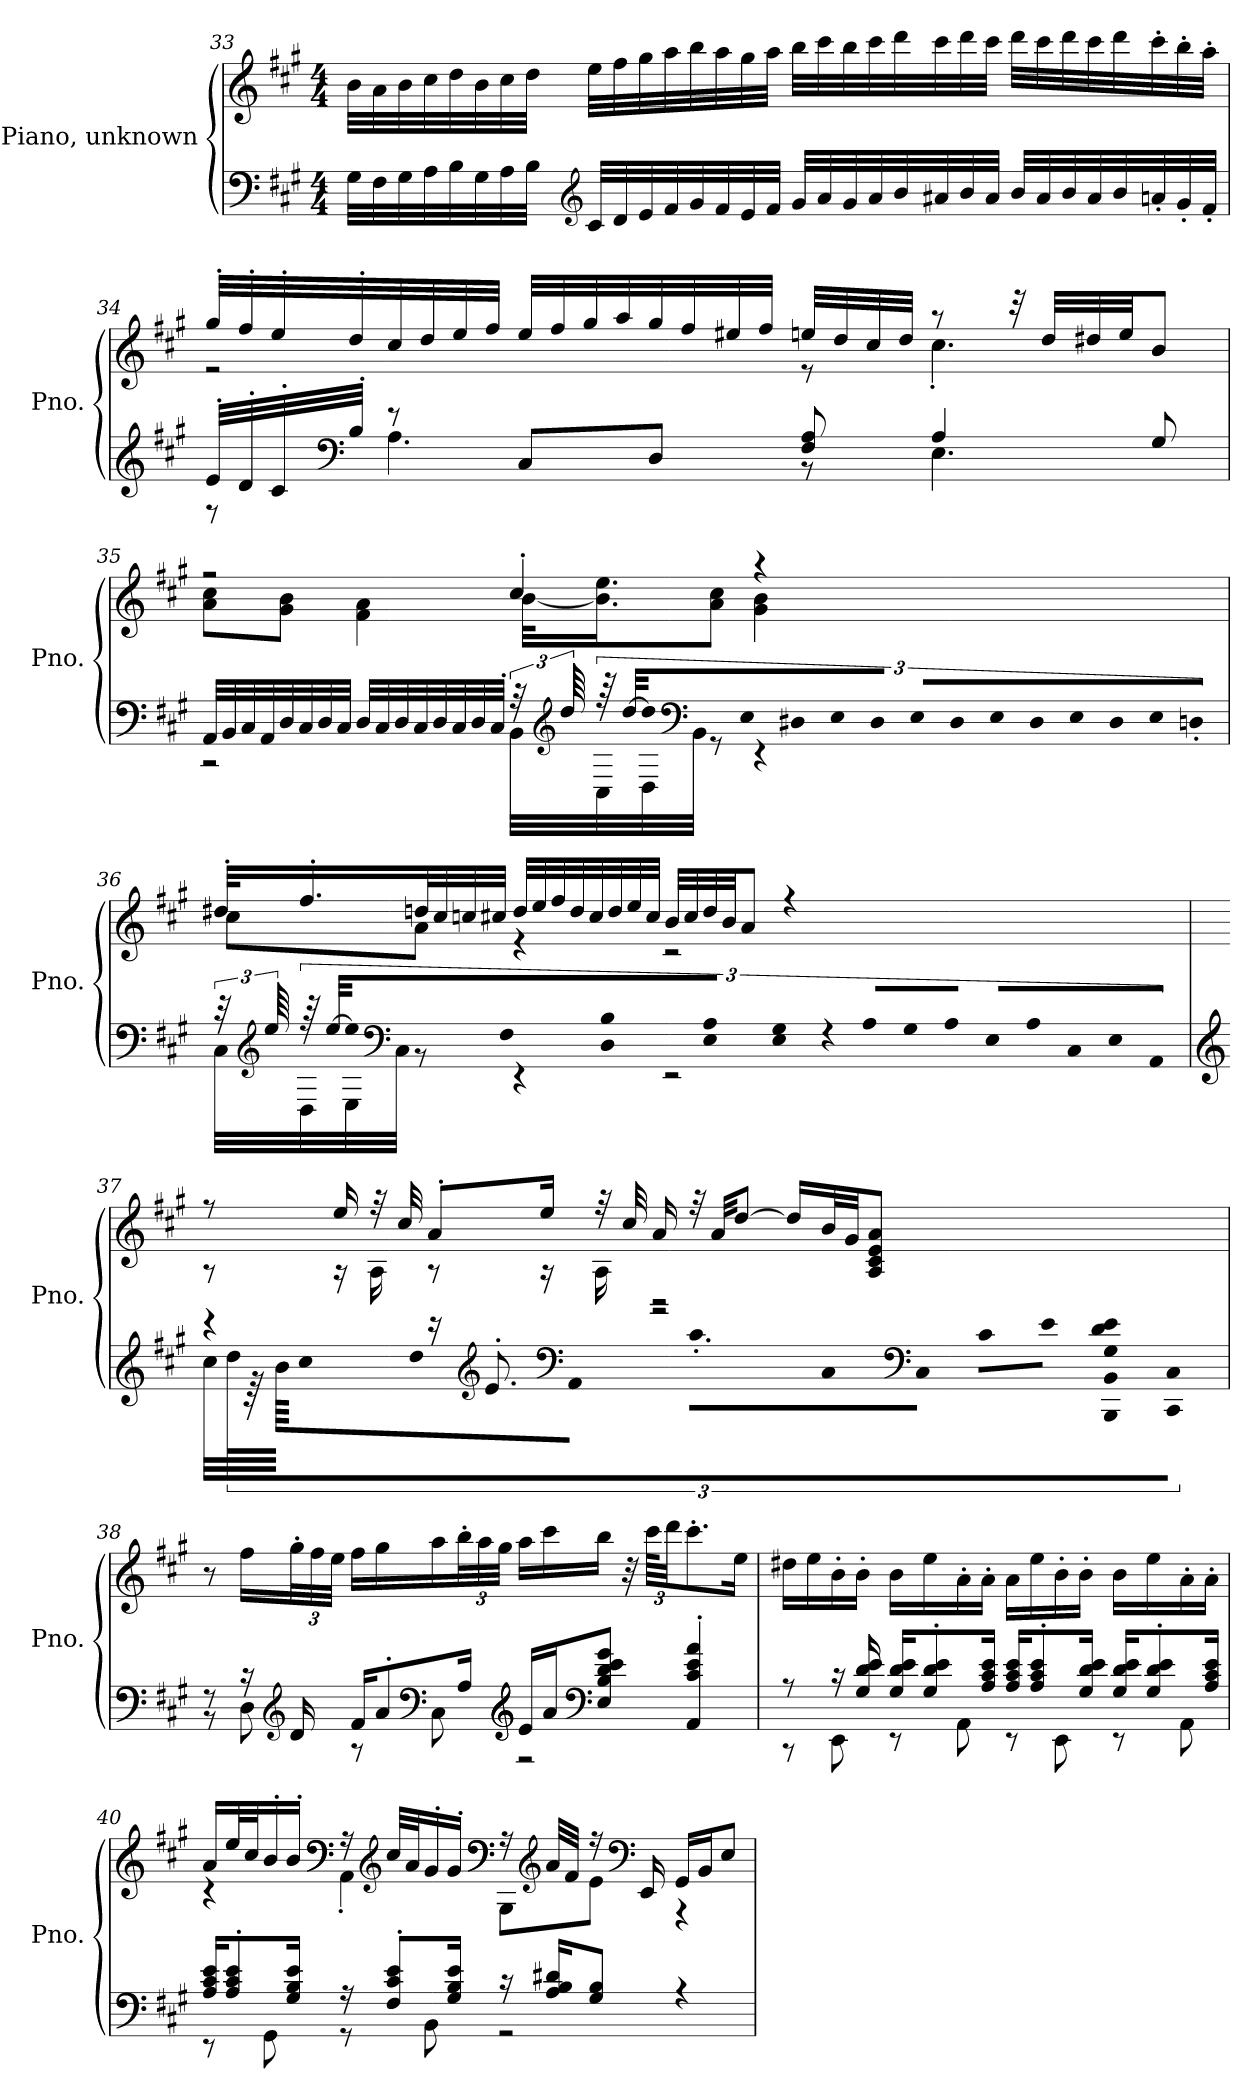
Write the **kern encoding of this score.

**kern	**kern
*part1	*part1
*staff2	*staff1
*I"Piano, unknown	*
*I'Pno.	*
!!LO:LB:g=z
*clefF4	*clefG2
*k[f#c#g#]	*k[f#c#g#]
*M4/4	*M4/4
=33	=33
32G#\LLL	32b\LLL
32F#\	32a\
32G#\	32b\
32A\	32cc#\
32B\	32dd\
32G#\	32b\
32A\	32cc#\
32B\JJJ	32dd\JJJ
*clefG2	*
32c#/LLL	32ee\LLL
32d/	32ff#\
32e/	32gg#\
32f#/	32aa\
32g#/	32bb\
32f#/	32aa\
32e/	32gg#\
32f#/JJJ	32aa\JJJ
32g#/LLL	32bb\LLL
32a/	32ccc#\
32g#/	32bb\
32a/	32ccc#\
32b/	32ddd\
32a#X/	32ccc#\
32b/	32ddd\
32a#/JJJ	32ccc#\JJJ
32b/LLL	32ddd\LLL
32a#/	32ccc#\
32b/	32ddd\
32a#/	32ccc#\
32b/	32ddd\
32an'/	32ccc#'\
32g#'/	32bb'\
32f#'/JJJ	32aa'\JJJ
!!LO:LB:g=z
=34	=34
*^	*^
32e'/LLL	8r	32gg#'/LLL	2r
32d'/	.	32ff#'/	.
32c#'/	.	32ee'/	.
*clefF4	*	*	*
32B'/JJJ	.	32dd'/	.
8r	4.A\	32cc#/	.
.	.	32dd/	.
.	.	32ee/	.
.	.	32ff#/JJJ	.
8C#/L	.	32ee/LLL	.
.	.	32ff#/	.
.	.	32gg#/	.
.	.	32aa/	.
8D/J	.	32gg#/	.
.	.	32ff#/	.
.	.	32ee#X/	.
.	.	32ff#/JJJ	.
8F#/ 8A/	8r	32een/LLL	8r
.	.	32dd/	.
.	.	32cc#/	.
.	.	32dd/JJJ	.
4A/	4.E\	8r	4.cc#'\
.	.	32r	.
.	.	32dd/LLL	.
.	.	32dd#X/	.
.	.	32ee/JJ	.
8G#/	.	8b/J	.
!!LO:LB:g=z	!!
=35	=35	=35	=35
32AA/LLL	2r	2r	8a\ 8cc#\L
32BB/	.	.	.
32C#/	.	.	.
32AA/	.	.	.
32D/	.	.	8g#\ 8b\J
32C#/	.	.	.
32D/	.	.	.
32C#/JJJ	.	.	.
32D/LLL	.	.	4f#\ 4a\
32C#/	.	.	.
32D/	.	.	.
32C#/	.	.	.
32D/	.	.	.
32C#/	.	.	.
32D/	.	.	.
32C#'/JJJ	.	.	.
48r	32BB\LLL	4cc#'/	[32b\KLL
*clefG2	*	*	*
96dd/	.	.	.
96r	32C#\	.	16.b\] 16.ee\J
[48dd/KLL	.	.	.
16dd/]	32D\	.	.
*clefF4	*	*	*
.	32BB\JJJ	.	.
32E/L	8r	.	8a\ 8cc#\J
32D#X/	.	.	.
32E/	.	.	.
32D#/JJJ	.	.	.
32E/LLL	4r	4r	4g#\ 4b\
32D#/	.	.	.
32E/	.	.	.
32D#/	.	.	.
32E/	.	.	.
32D#/	.	.	.
32E/	.	.	.
32Dn'/JJJ	.	.	.
!!LO:LB:g=z	!!
=36	=36	=36	=36
48r	32C#\LLL	32dd#X'/KLL	8cc#\L
*clefG2	*	*	*
96ee/	.	.	.
96r	32D\	16.ff#'/	.
[48ee/KLL	.	.	.
16ee/J]	32E\	.	.
*clefF4	*	*	*
.	32C#\JJJ	.	.
8F#/	8r	32ddn/L	8a\J
.	.	32cc#/	.
.	.	32ccn/	.
.	.	32cc#X/JJJ	.
8D/ 8B/	4r	32dd/LLL	4r
.	.	32ee/	.
.	.	32ff#/	.
.	.	32dd/	.
8E/ 8A/J	.	32cc#/	.
.	.	32dd/	.
.	.	32ee/	.
.	.	32cc#/JJJ	.
8E/ 8G#/	2r	32b/LLL	2r
.	.	32cc#/	.
.	.	32dd/	.
.	.	32b/JJ	.
32r	.	8a/J	.
32A/LLL	.	.	.
32G#/	.	.	.
32A/JJJ	.	.	.
32E/LLL	.	4r	.
32A/	.	.	.
32C#/	.	.	.
32E/JJ	.	.	.
8AA/J	.	.	.
!!LO:PB:g=z	!!
=37	=37	=37	=37
*clefG2	*	*	*
4r	32cc#\LLL	8r	8r
.	96dd\JJJk	.	.
.	96r	.	.
.	96b\KLLL	.	.
.	32cc#\	.	.
.	32dd\JJ	.	.
*clefF4	*	*	*
.	8AA\J	16ee/	16r
.	.	32r	16A\
.	.	32cc#/	.
16r	16.c#'\LL	8a'/L	8r
*clefG2	*	*	*
8.e'/	.	.	.
.	32a\JK	.	.
*clefF4	*	*	*
.	8C#\J	16ee/Jk	16r
.	.	32r	16A\
.	.	32cc#/	.
2r	16c#\LL	16a/	2r
.	16e\JJ	32r	.
.	.	32a/KKL	.
.	4BBB\ 4BB\ 4G#\ 4d\ 4e\	[8dd/J	.
.	.	16dd/LL]	.
.	.	32b/L	.
.	.	32g#/JJ	.
.	8CC#\ 8C#\	8A/ 8c#/ 8e/ 8a/J	.
*	*	*v	*v
!!LO:LB:g=z
=38	=38	=38
8r	8r	8r
16r	8D\	16ff#\LL
*clefG2	*	*
*	*	*Xbrackettup
16d/	.	48gg#'\L
.	.	48ff#\
.	.	48ee\JJJ
16f#/KL	8r	16ff#\LL
8a'/	.	16gg#\
*clefF4	*	*
.	8C#\	16aa\
16A/Jk	.	48bb'\L
.	.	48aa\
.	.	48gg#\JJJ
*clefG2	*	*
16e/LL	2r	16aa\LL
16a/J	.	16ccc#\
*clefF4	*	*
8E/ 8B/ 8d/ 8e/ 8g#/J	.	16bb\JJ
.	.	32r
.	.	96ccc#\KLLL
.	.	48ddd\JJ
4AA/' 4c#/' 4e/' 4a/'	.	8.ccc#'\
.	.	16ee\Jk
!!LO:LB:g=z
=39	=39	=39
8r	8r	16dd#X\LL
.	.	16ee\
16r	8EE\	16b'\
16G#/ 16d/ 16e/	.	16b'\JJ
16G#/ 16d/ 16e/KL	8r	16b\LL
8G#/' 8d/' 8e/'	.	16ee\
.	8AA\	16a'\
16A/ 16c#/ 16e/Jk	.	16a'\JJ
16A/ 16c#/ 16e/KL	8r	16a\LL
8A/' 8c#/' 8e/'	.	16ee\
.	8EE\	16b'\
16G#/ 16d/ 16e/Jk	.	16b'\JJ
16G#/ 16d/ 16e/KL	8r	16b\LL
8G#/' 8d/' 8e/'	.	16ee\
.	8AA\	16a'\
16A/ 16c#/ 16e/Jk	.	16a'\JJ
!!LO:LB:g=z
=40	=40	=40
*	*	*^
16A/ 16c#/ 16e/KL	8r	16a/LL	4r
8A/' 8c#/' 8e/'	.	32ee/L	.
.	.	32cc#/J	.
.	8GG#\	16b'/	.
16G#/ 16B/ 16e/Jk	.	16b'/JJ	.
*	*	*clefF4	*
16r	8r	16r	4AA'\
*	*	*clefG2	*
8F#/' 8c#/' 8e/'L	.	32cc#/LLL	.
.	.	32a/J	.
.	8BB\	16g#'/	.
16G#/ 16B/ 16e/Jk	.	16g#'/JJ	.
*	*	*clefF4	*
16r	2r	16r	8BBB\L
*	*	*clefG2	*
16A/ 16B/ 16d#X/KL	.	32a/LLL	.
.	.	32f#/JJJ	.
8G#/ 8B/J	.	16r	8e\J
*	*	*clefF4	*
.	.	16EE/	.
4r	.	16GG#/LL	4r
.	.	16BB/J	.
.	.	8E/J	.
*v	*v	*	*
*	*v	*v
=	=
*-	*-
